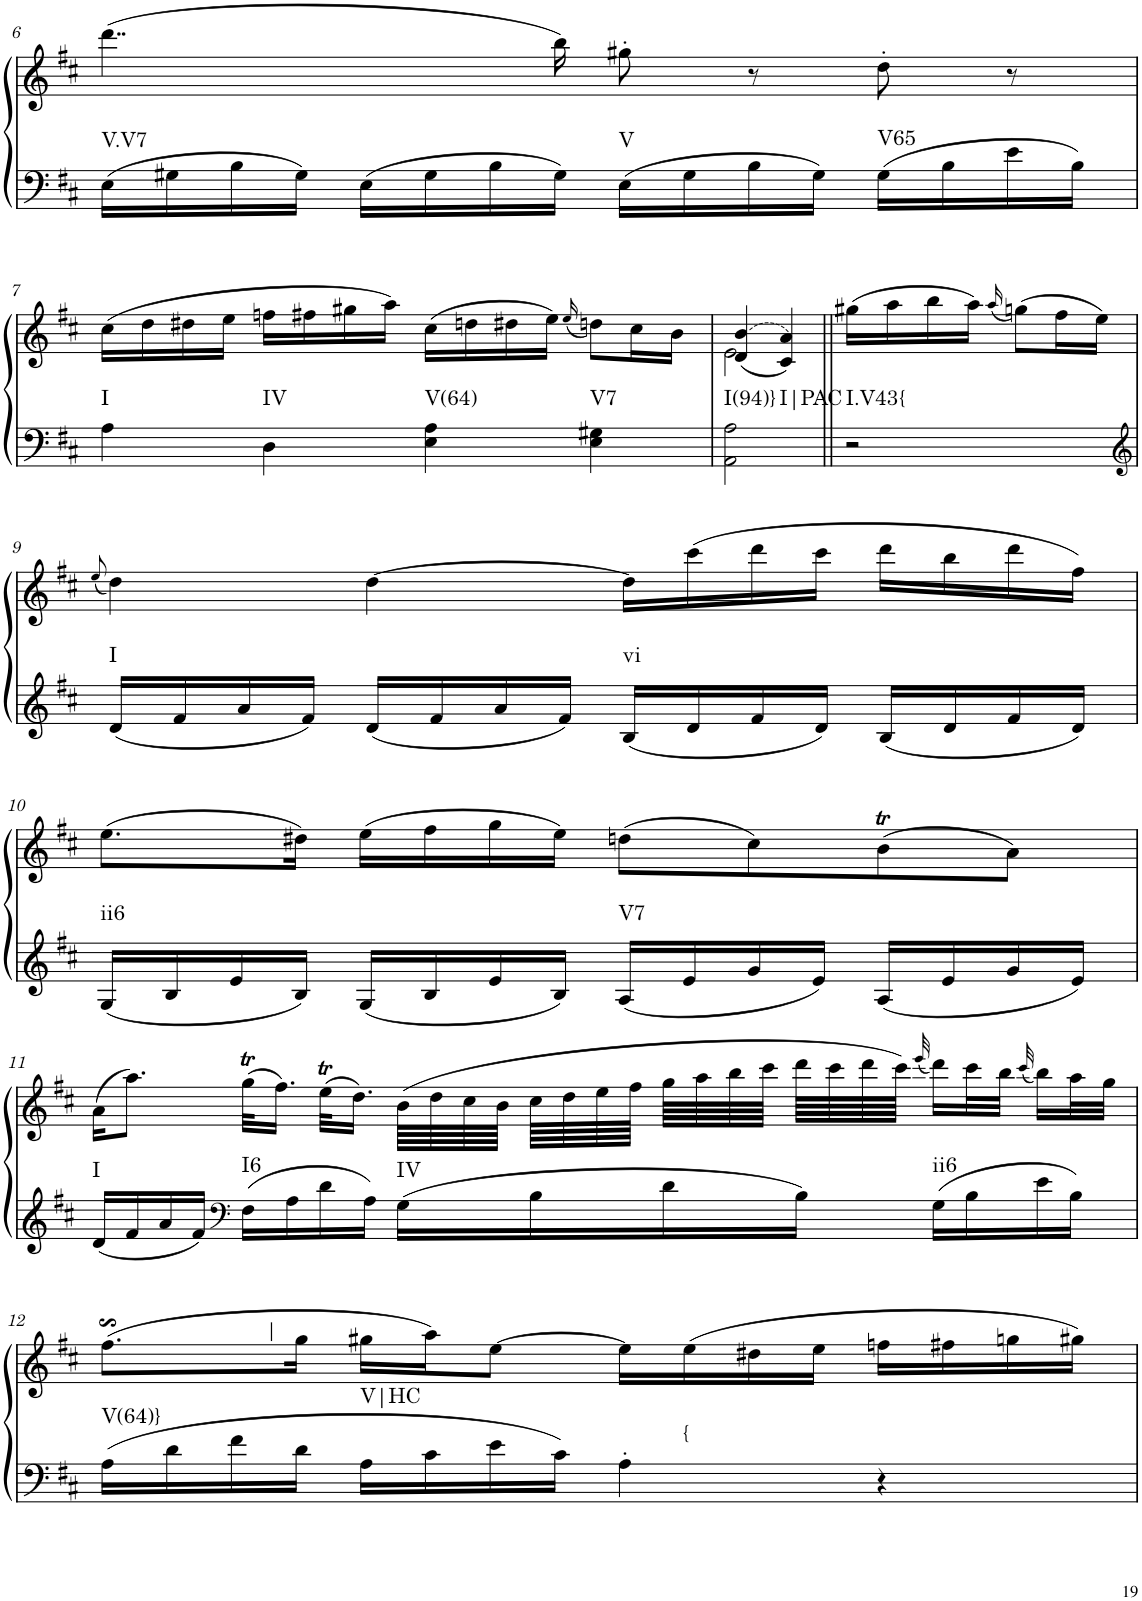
**kern	**kern	**harte
*part1	*part1	*part1
*staff2	*staff1	*
*I"unbenannt2	*	*
!!LO:PB:g=z
*clefF4	*clefG2	*
*k[f#c#]	*k[f#c#]	*
*M2/2	*M2/2	*
*met(c|)	*met(c|)	*
=6	=6	=6
!	!	!LO:H:kt=V.V7
16E\LL	(4..ddd\	N
16G#X\	.	.
16B\	.	.
16G#\JJ	.	.
16E\LL	.	.
16G#\	.	.
16B\	.	.
16G#\JJ	16bb\)	.
!	!	!LO:H:kt=V
16E\LL	8gg#X'\	N
16G#\	.	.
16B\	8r	.
16G#\JJ	.	.
!	!	!LO:H:kt=V65
16G#\LL	8dd'\	N
16B\	.	.
16e\	8r	.
16B\JJ	.	.
!!LO:LB:g=z
=7	=7	=7
!	!	!LO:H:kt=I
4A\	(16cc#\LL	N
.	16dd\	.
.	16dd#X\	.
.	16ee\JJ	.
!	!	!LO:H:kt=IV
4D\	16ffn\LL	N
.	16ff#X\	.
.	16gg#X\	.
.	16aa\JJ)	.
!	!	!LO:H:kt=V(64)
4E\ 4A\	(16cc#\LL	N
.	16ddn\	.
.	16dd#X\	.
.	16ee\JJ)	.
.	(16qee/	.
!	!	!LO:H:kt=V7
4E\ 4G#X\	8ddn\L)	N
.	16cc#\L	.
.	16b\JJ	.
=8	=8	=8
*	*^	*
!	!	!	!LO:H:n=1:kt=I(94)}
!	!	!	!LO:H:n=2:kt=I|PAC
2AA\ 2A\	((<4d/ 4b/	2e\	N N
.	4c#/ 4a/))	.	.
*	*v	*v	*
=8X1||	=8X1||	=8X1||
!	!	!LO:H:kt=I.V43{
2r	(16gg#X\LL	N
.	16aa\	.
.	16bb\	.
.	16aa\JJ)	.
.	(16qaa/	.
.	(8ggn\L)	.
.	16ff#\L	.
.	16ee\JJ)	.
!!LO:LB:g=z
=9	=9	=9
*clefG2	*	*
.	(8qee/	.
!	!	!LO:H:kt=I
16d/LL	4dd\)	N
16f#/	.	.
16a/	.	.
16f#/JJ	.	.
16d/LL	[4dd\	.
16f#/	.	.
16a/	.	.
16f#/JJ	.	.
!	!	!LO:H:kt=vi
16B/LL	16dd\LL]	N
16d/	(16ccc#\	.
16f#/	16ddd\	.
16d/JJ	16ccc#\JJ	.
16B/LL	16ddd\LL	.
16d/	16bb\	.
16f#/	16ddd\	.
16d/JJ	16ff#\JJ)	.
!!LO:LB:g=z
=10	=10	=10
!	!	!LO:H:kt=ii6
16G/LL	(8.ee\L	N
16B/	.	.
16e/	.	.
16B/JJ	16dd#X\Jk)	.
16G/LL	(16ee\LL	.
16B/	16ff#\	.
16e/	16gg\	.
16B/JJ	16ee\JJ)	.
!	!	!LO:H:kt=V7
16A/LL	(8ddn\L	N
16e/	.	.
16g/	8cc#\)	.
16e/JJ	.	.
16A/LL	(8bT\	.
16e/	.	.
16g/	8a\J)	.
16e/JJ	.	.
!!LO:LB:g=z
=11	=11	=11
!	!	!LO:H:kt=I
16d/LL	(16a\KL	N
16f#/	8.aa\J)	.
16a/	.	.
16f#/JJ	.	.
*clefF4	*	*
!	!	!LO:H:kt=I6
16F#\LL	(32ggT\KLL	N
.	16.ff#\JJ)	.
16A\	.	.
16d\	(32eeT\KLL	.
.	16.dd\JJ)	.
16A\JJ	.	.
!	!	!LO:H:kt=IV
16G\LL	(64b\LLLL	N
.	64dd\	.
.	64cc#\	.
.	64b\JJJJ	.
16B\	64cc#\LLLL	.
.	64dd\	.
.	64ee\	.
.	64ff#\JJJJ	.
16d\	64gg\LLLL	.
.	64aa\	.
.	64bb\	.
.	64ccc#\JJJJ	.
16B\JJ	64ddd\LLLL	.
.	64ccc#\	.
.	64ddd\	.
.	64ccc#\JJJJ)	.
.	(32qeee/	.
!	!	!LO:H:kt=ii6
16G\LL	16ddd\LL)	N
16B\	32ccc#\L	.
.	32bb\JJJ	.
.	(32qccc#/	.
16e\	16bb\LL)	.
16B\JJ	32aa\L	.
.	32gg\JJJ	.
!!LO:LB:g=z
=12	=12	=12
!	!	!LO:H:kt=V(64)}
16A\LL	(8.ff#s$sS\L	N
16d\	.	.
16f#\	.	.
16d\JJ	16gg\Jk	.
!	!	!LO:H:kt=V|HC
16A\LL	16gg#X\LL	N
16c#\	16aa\J)	.
16e\	[8ee\J	.
16c#\JJ	.	.
!	!	!LO:H:kt={
4A'\	16ee\LL]	N
.	(16ee\	.
.	16dd#X\	.
.	16ee\JJ	.
4r	16ffn\LL	.
.	16ff#X\	.
.	16ggn\	.
.	16gg#X\JJ)	.
=	=	=
*-	*-	*-
